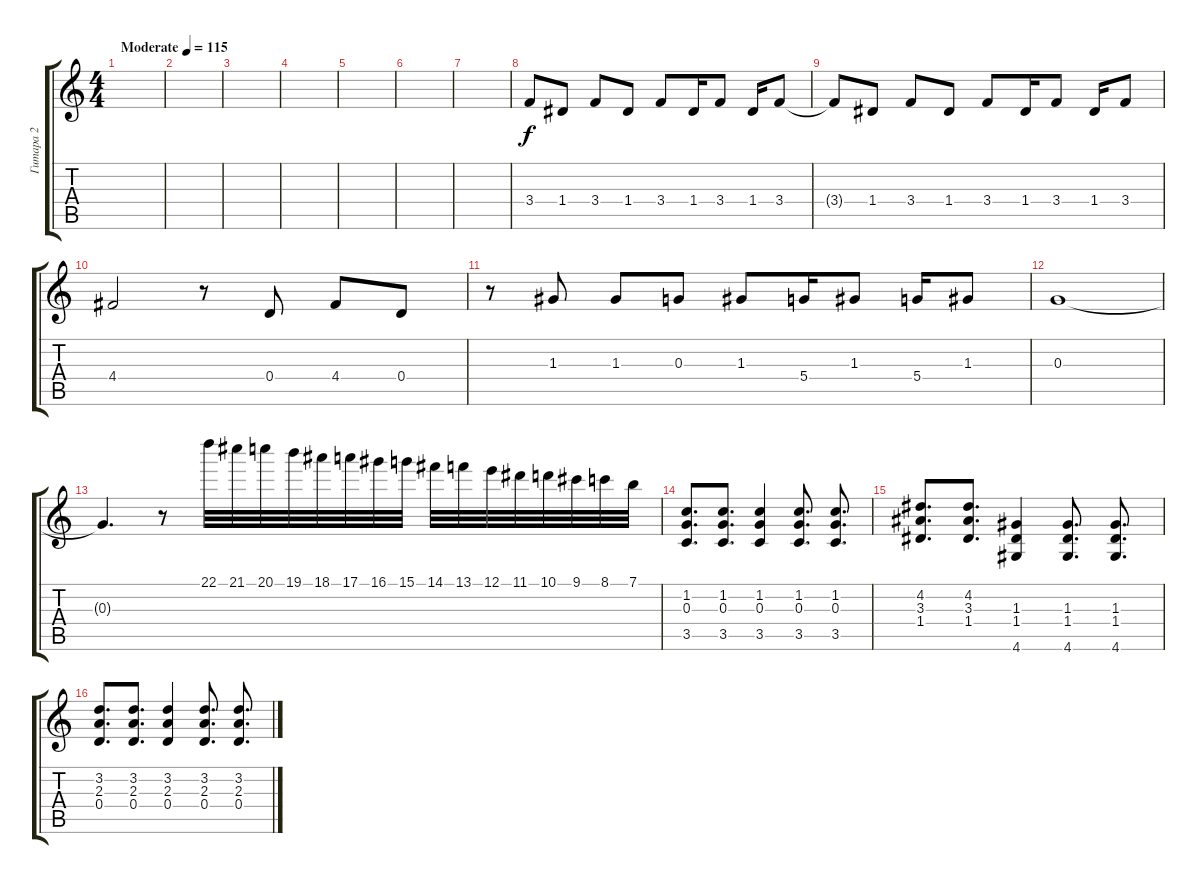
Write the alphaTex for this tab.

\track ("Гитара 2" "Гитара 2") {instrument distortionguitar}
\staff {score tabs}
\tuning (E4 B3 G3 D3 A2 E2) {hide}
\ts (4 4)
\tempo (115 "Moderate")
\clef g2
\ks c
|
|
|
|
|
|
|
3.4.8{volume 15 instrument electricguitarjazz} 1.4.8 3.4.8 1.4.8 3.4.8 1.4.16 3.4.8 1.4.16 3.4.8 |
3.4{t}.8 1.4.8 3.4.8 1.4.8 3.4.8 1.4.16 3.4.8 1.4.16 3.4.8 |
4.4.2 r.8 0.4.8 4.4.8 0.4.8 |
r.8 1.3.8 1.3.8 0.3.8 1.3.8 5.4.16 1.3.8 5.4.16 1.3.8 |
0.3.1 |
0.3{t}.4{d} r.8{instrument distortionguitar} 22.1.32{dy f} 21.1.32 20.1.32 19.1.32 18.1.32 17.1.32 16.1.32 15.1.32 14.1.32 13.1.32 12.1.32 11.1.32 10.1.32 9.1.32 8.1.32 7.1.32 |
(1.2 0.3 3.5).8{d volume 13} (1.2 0.3 3.5).8{d} (1.2 0.3 3.5).4 (1.2 0.3 3.5).8{d} (1.2 0.3 3.5).8{d} |
(4.2 3.3 1.4).8{d} (4.2 3.3 1.4).8{d} (1.3 1.4 4.6).4 (1.3 1.4 4.6).8{d} (1.3 1.4 4.6).8{d} |
(3.2 2.3 0.4).8{d} (3.2 2.3 0.4).8{d} (3.2 2.3 0.4).4 (3.2 2.3 0.4).8{d} (3.2 2.3 0.4).8{d}
